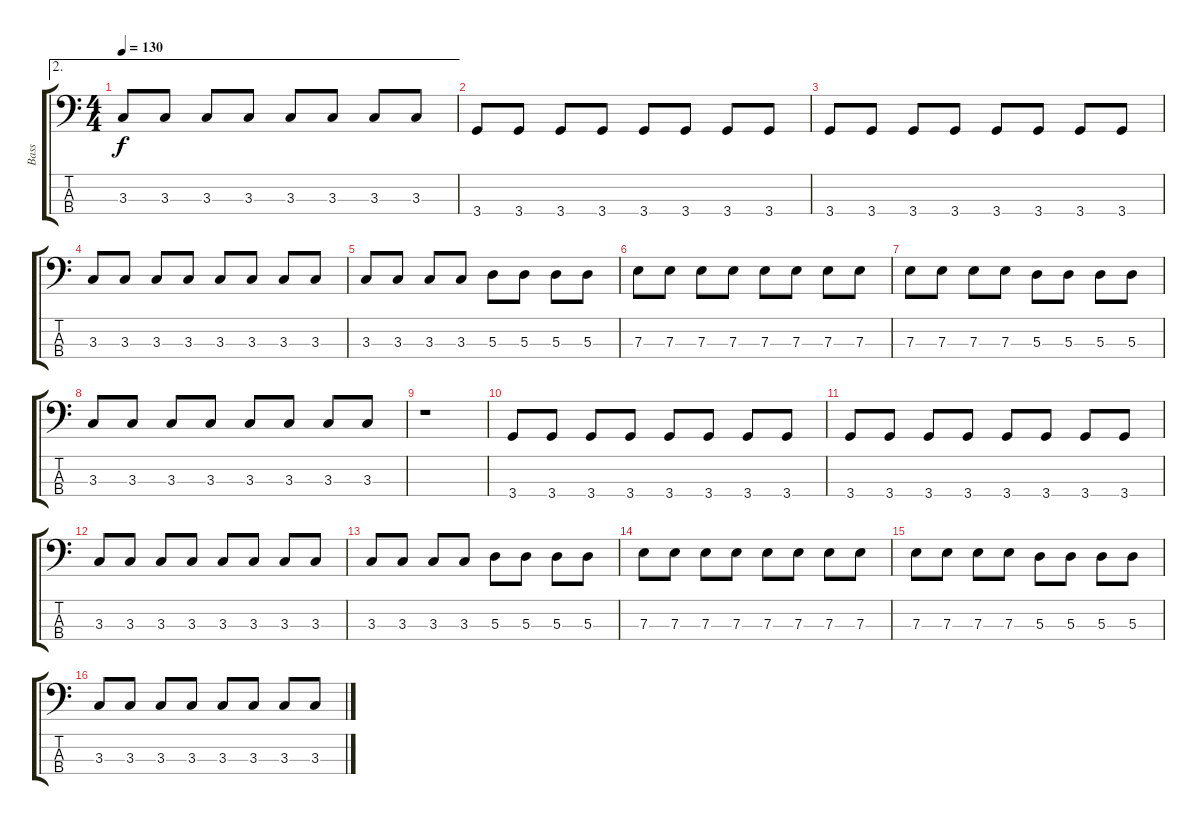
\track ("Bass" "Bass") {instrument electricbassfinger}
\staff {score tabs}
\tuning (G2 D2 A1 E1) {hide}
\ae 2
\ts (4 4)
\tempo 130
\clef f4
\ks c
3.3.8{dy f} 3.3.8 3.3.8 3.3.8 3.3.8 3.3.8 3.3.8 3.3.8 |
\section ("" "")
3.4.8 3.4.8 3.4.8 3.4.8 3.4.8 3.4.8 3.4.8 3.4.8 |
3.4.8 3.4.8 3.4.8 3.4.8 3.4.8 3.4.8 3.4.8 3.4.8 |
3.3.8 3.3.8 3.3.8 3.3.8 3.3.8 3.3.8 3.3.8 3.3.8 |
3.3.8 3.3.8 3.3.8 3.3.8 5.3.8 5.3.8 5.3.8 5.3.8 |
7.3.8 7.3.8 7.3.8 7.3.8 7.3.8 7.3.8 7.3.8 7.3.8 |
7.3.8 7.3.8 7.3.8 7.3.8 5.3.8 5.3.8 5.3.8 5.3.8 |
3.3.8 3.3.8 3.3.8 3.3.8 3.3.8 3.3.8 3.3.8 3.3.8 |
r.1 |
3.4.8 3.4.8 3.4.8 3.4.8 3.4.8 3.4.8 3.4.8 3.4.8 |
3.4.8 3.4.8 3.4.8 3.4.8 3.4.8 3.4.8 3.4.8 3.4.8 |
3.3.8 3.3.8 3.3.8 3.3.8 3.3.8 3.3.8 3.3.8 3.3.8 |
3.3.8 3.3.8 3.3.8 3.3.8 5.3.8 5.3.8 5.3.8 5.3.8 |
7.3.8 7.3.8 7.3.8 7.3.8 7.3.8 7.3.8 7.3.8 7.3.8 |
7.3.8 7.3.8 7.3.8 7.3.8 5.3.8 5.3.8 5.3.8 5.3.8 |
3.3.8 3.3.8 3.3.8 3.3.8 3.3.8 3.3.8 3.3.8 3.3.8
